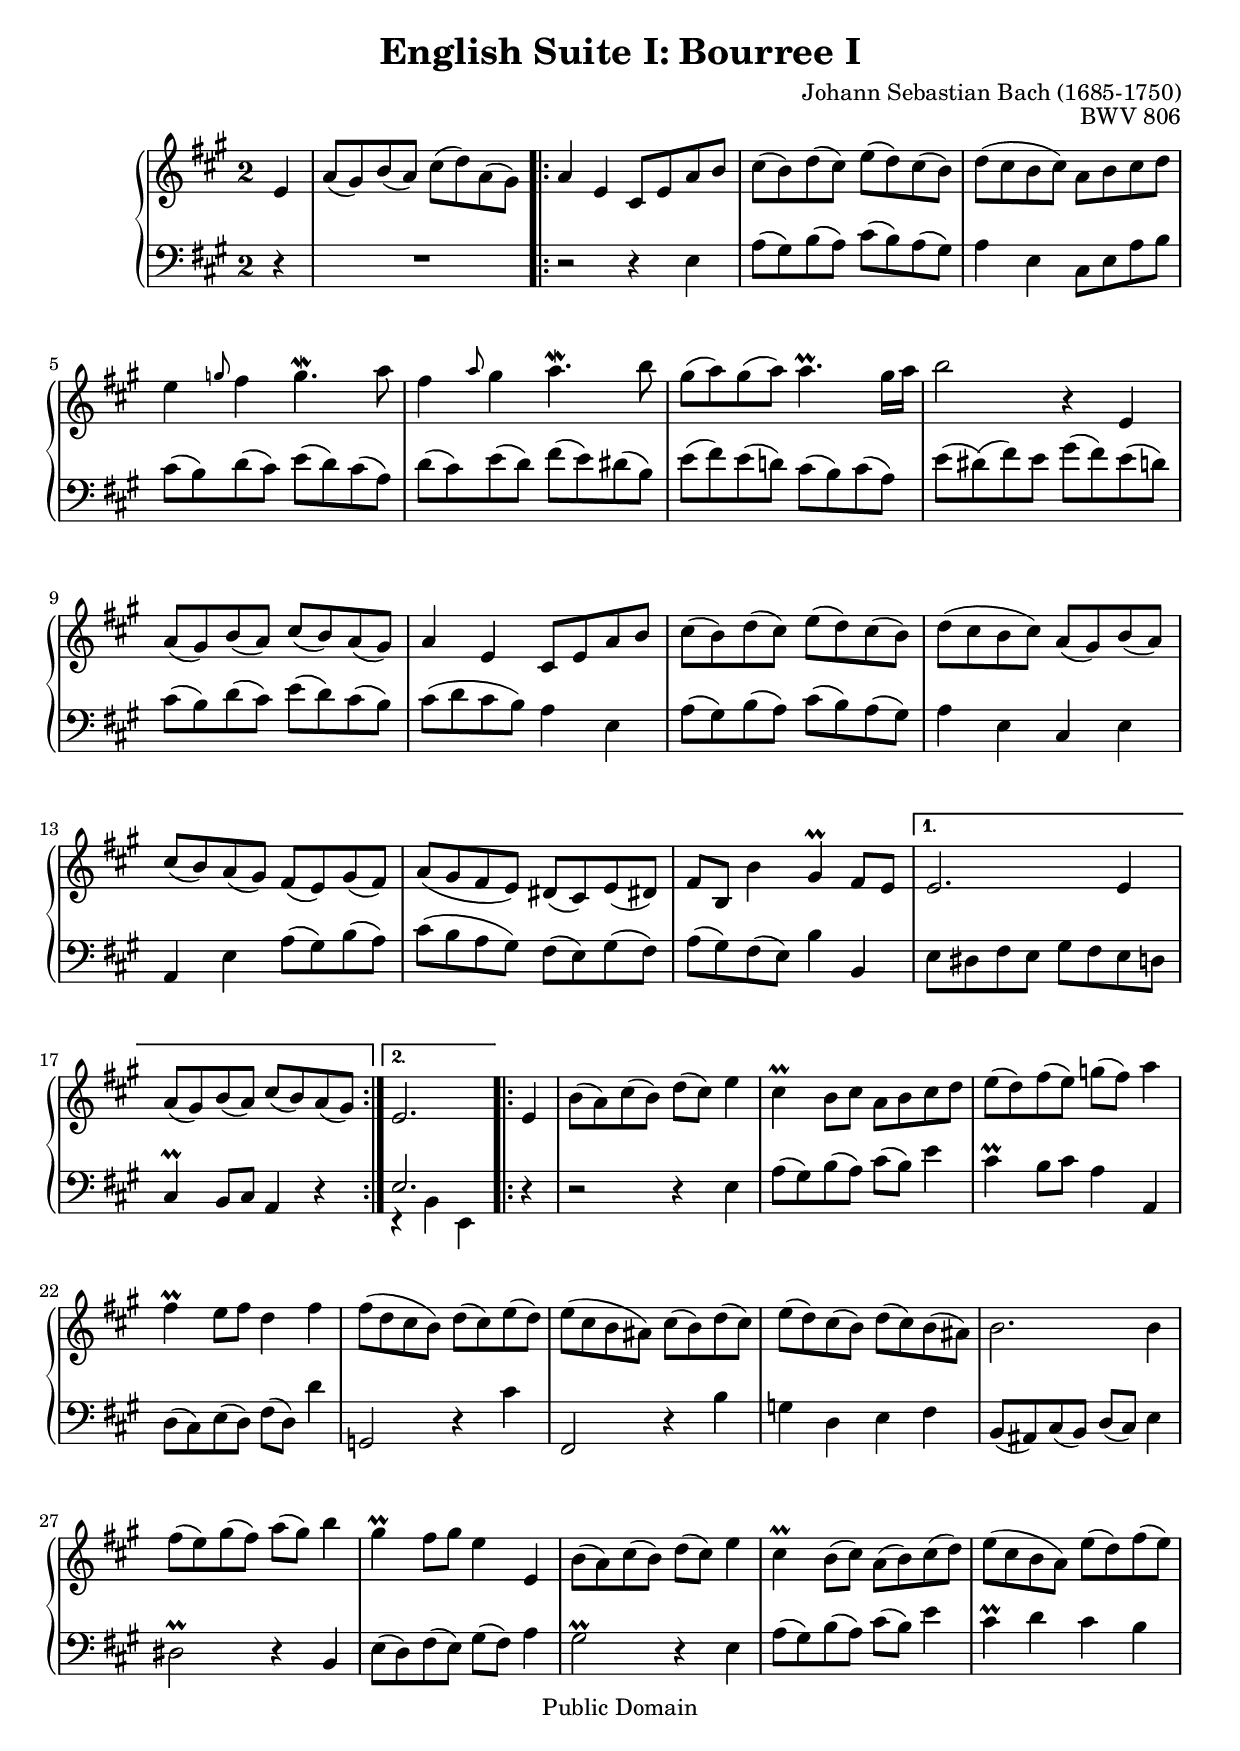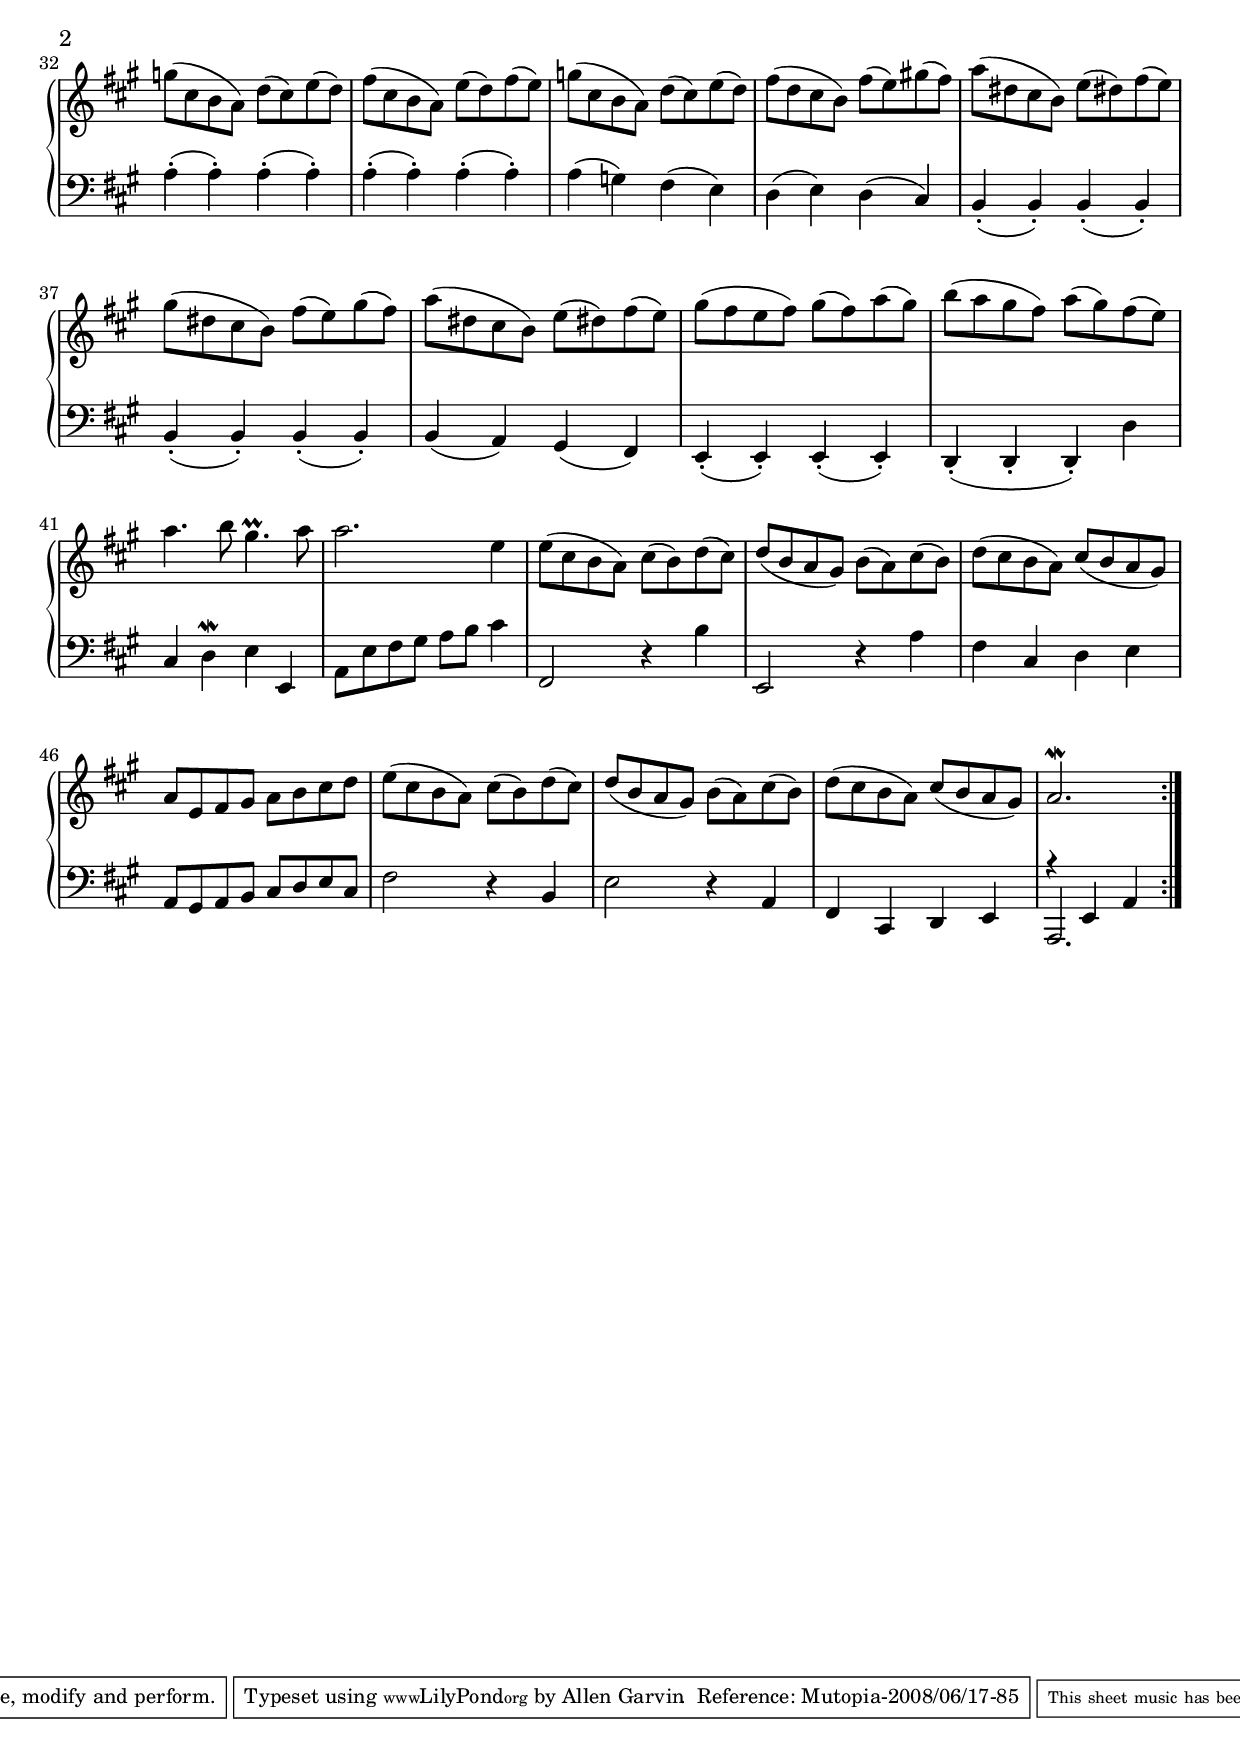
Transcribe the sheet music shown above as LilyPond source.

\include "english.ly"

\header {
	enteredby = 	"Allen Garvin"
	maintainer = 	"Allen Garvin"
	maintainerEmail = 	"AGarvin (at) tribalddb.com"
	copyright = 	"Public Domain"
	filename = 	"bach-english-suite-1-bourree-1.ly"
	title = 	"English Suite I: Bourree I"
	opus = 	"BWV 806"
	composer =	"Johann Sebastian Bach (1685-1750)"
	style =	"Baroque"
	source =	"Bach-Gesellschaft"
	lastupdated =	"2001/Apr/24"

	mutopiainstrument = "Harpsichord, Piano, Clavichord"
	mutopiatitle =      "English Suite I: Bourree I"
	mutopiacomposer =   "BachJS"
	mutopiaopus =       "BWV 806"
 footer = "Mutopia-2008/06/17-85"
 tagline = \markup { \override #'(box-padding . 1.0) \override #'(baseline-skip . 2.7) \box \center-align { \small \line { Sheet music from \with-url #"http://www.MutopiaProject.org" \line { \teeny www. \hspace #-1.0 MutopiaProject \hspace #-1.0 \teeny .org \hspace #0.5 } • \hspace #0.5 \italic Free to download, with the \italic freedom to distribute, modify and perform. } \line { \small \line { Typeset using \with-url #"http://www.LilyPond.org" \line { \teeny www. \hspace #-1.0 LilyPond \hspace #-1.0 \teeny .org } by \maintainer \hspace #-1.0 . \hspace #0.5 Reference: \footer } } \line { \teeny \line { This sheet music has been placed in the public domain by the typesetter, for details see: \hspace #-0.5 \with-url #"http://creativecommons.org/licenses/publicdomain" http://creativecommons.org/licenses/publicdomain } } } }
}

\version "2.11.46"

voiceone =  \relative c' {
	\key a \major
	\clef "treble"

	\override Staff.TimeSignature   #'style = #'single-digit
	\time 2/2

	\partial 4 e4					|
	a8[(  gs) b(  a)]  cs[(  d) a(  gs)]			|

	\repeat "volta" 2 {
		a4 e  cs8[ e a b]					|
		cs[(  b) d(  cs)]  e[(  d) cs(  b)]			|
		d[( cs b  cs)]  a[ b cs d]				|
		e4 
		\grace g8 fs4 g4.\mordent a8				|
		fs4 
		\grace a8 gs4 a4.\mordent b8				|
		gs[(  a) gs(  a)] a4.\prall  gs16[ a]			|
		b2 r4 e,,						|
		a8[(  gs) b(  a)]  cs[(  b) a(  gs)]			|
		a4 e  cs8[ e a b]					|
		cs[(  b) d(  cs)]  e[(  d) cs(  b)]			|
		d[( cs b  cs)]  a[(  gs) b(  a)]			|
		cs[(  b) a(  gs)]  fs[(  e) gs(  fs)]			|
		a[( gs fs  e)]  ds[(  cs) e(  ds!)]			|
		fs[ b,] b'4 gs\prall  fs8[ e]			|
	}
	\alternative {
		{ e2. e4 |  a8[(  gs) b(  a)]  cs[(  b) a(  gs)] }
		{ e2. }
	}
	\repeat "volta" 2 {
		e4							|
		b'8[(  a) cs(  b)]  d[(  cs)] e4			|
		cs\prall  b8[ cs]  a[ b cs d]				|
		e[(  d) fs(  e)]  g[(  fs)] a4				|
		fs\prall  e8[ fs] d4 fs				|
		fs8[( d cs  b)]  d[(  cs) e(  d)]			|
		e[( cs b  as)]  cs[(  b) d(  cs)]			|
		e[(  d) cs(  b)]  d[(  cs) b(  as)]			|
		b2. b4						|
		fs'8[(  e) gs(  fs)]  a[(  gs)] b4			|
		gs\prall  fs8[ gs] e4 e,				|
		b'8[(  a) cs(  b)]  d[(  cs)] e4			|
		cs\prall  b8[(  cs)]  a[(  b) cs(  d)]			|
		e[( cs b  a)]  e'[(  d) fs(  e)]			|
		g[( cs, b  a)]  d[(  cs) e(  d)]			|
		fs[( cs b  a)]  e'[(  d) fs(  e)]			|
		g[( cs, b  a)]  d[(  cs) e(  d)]			|
		fs[( d cs  b)]  fs'[(  e) gs!(  fs)]			|
		a[( ds, cs  b)]  e[(  ds!) fs(  e)]			|
		gs[( ds cs  b)]  fs'[(  e) gs(  fs)]			|
		a[( ds, cs  b)]  e[(  ds!) fs(  e)]			|
		gs[( fs e  fs)]  gs[(  fs) a(  gs)]			|
		b[( a gs  fs)]  a[(  gs) fs(  e)]			|
		a4. b8 gs4.\prall a8				|
		a2. e4						|
		e8[( cs b  a)]  cs[(  b) d(  cs)]			|
		d[( b a  gs)]  b[(  a) cs(  b)]				|
		d[( cs b  a)]  cs[( b a  gs)]				|
		a[ e fs gs]  a[ b cs d]				|
		e[( cs b  a)]  cs[(  b) d(  cs)]			|
		d[( b a  gs)]  b[(  a) cs(  b)]				|
		d[( cs b  a)]  cs[( b a  gs)]				|
		a2.\mordent
	}
}

voicetwo =  \relative c {
	\key a \major
	\clef "bass"

	\override Staff.TimeSignature   #'style = #'single-digit
	\time 2/2

	\partial 4 r4
	
	R1
	\repeat "volta" 2 {
		r2 r4 e						|
		a8[(  gs) b(  a)]  cs[(  b) a(  gs)]			|
		a4 e  cs8[ e a b]					|
		cs[(  b) d(  cs)]  e[(  d) cs(  a)]			|
		d[(  cs) e(  d)]  fs[(  e) ds(  b)]			|
		e[(  fs) e(  d!)]  cs[(  b) cs(  a)]			|
		e'[(  ds)(  fs) e]  gs[(  fs) e(  d)]			|
		cs[(  b) d(  cs)]  e[(  d) cs(  b)]			|
		cs[( d cs  b)] a4 e					|
		a8[(  gs) b(  a)]  cs[(  b) a(  gs)]			|
		a4 e cs e						|
		a, e'  a8[(  gs) b(  a)]				|
		cs[( b a  gs)]  fs[(  e) gs(  fs)]			|
		a[(  gs) fs(  e)] b'4 b,				|
	}
	\alternative {
		{  e8[ ds fs e]  gs[ fs e d] | cs4\prall  b8[ cs] a4 r }
		{ <<
			{ \voiceOne e'2. \stemNeutral }
			{ \new Voice { \voiceTwo r4 b e, } } >> } }
	\oneVoice \repeat "volta" 2 {
		r4 							|
		r2 r4 e'						|
		a8[(  gs) b(  a)]  cs[(  b)] e4				|
		cs\prall  b8[ cs] a4 a,				|
		d8[(  cs) e(  d)]  fs[(  d)] d'4 			|
		g,,2 r4 cs'						|
		fs,,2 r4 b'						|
		g d e fs						|
		b,8[(  as) cs(  b)]  d[(  cs)] e4			|
		ds2\prall r4 b					|
		e8[(  d) fs(  e)]  gs[(  fs)] a4			|
		gs2\prall r4 e					|
		a8[(  gs) b(  a)]  cs[(  b)] e4				|
		cs\prall d cs b					|
		a-.(  a)-. a-.(  a)-.					|
		a-.(  a)-. a-.(  a)-.					|
		a(  g) fs(  e)					|
		d(  e) d(  cs)					|
		b-.(  b)-. b-.(  b)-.					|
		b-.(  b)-. b-.(  b)-.					|
		b(  a) gs(  fs)					|
		e-.(  e)-. e-.(  e)-.					|
		d-.( d-.  d)-. d'					|
		cs d\mordent e e,					|
		a8[ e' fs gs]  a[ b] cs4				|
		fs,,2 r4 b'						|
		e,,2 r4 a'						|
		fs cs d e						|
		a,8[ gs a b]  cs[ d e cs]				|
		fs2 r4 b,						|
		e2 r4 a,						|
		fs cs d e						|
		<<
			{ \voiceOne r e a }
			{ \new Voice  { \voiceTwo \stemUp a,2. } }
		>>
	}
}

\score {
	\new GrandStaff << 
		\new Staff = "one" << \voiceone >>
		\new Staff = "two" << \voicetwo >>
	>>
	\layout{
%		line-width = 18.0 \cm
	}
	\midi { \context { \Score tempoWholesPerMinute = #(ly:make-moment 92 2) } }
}
